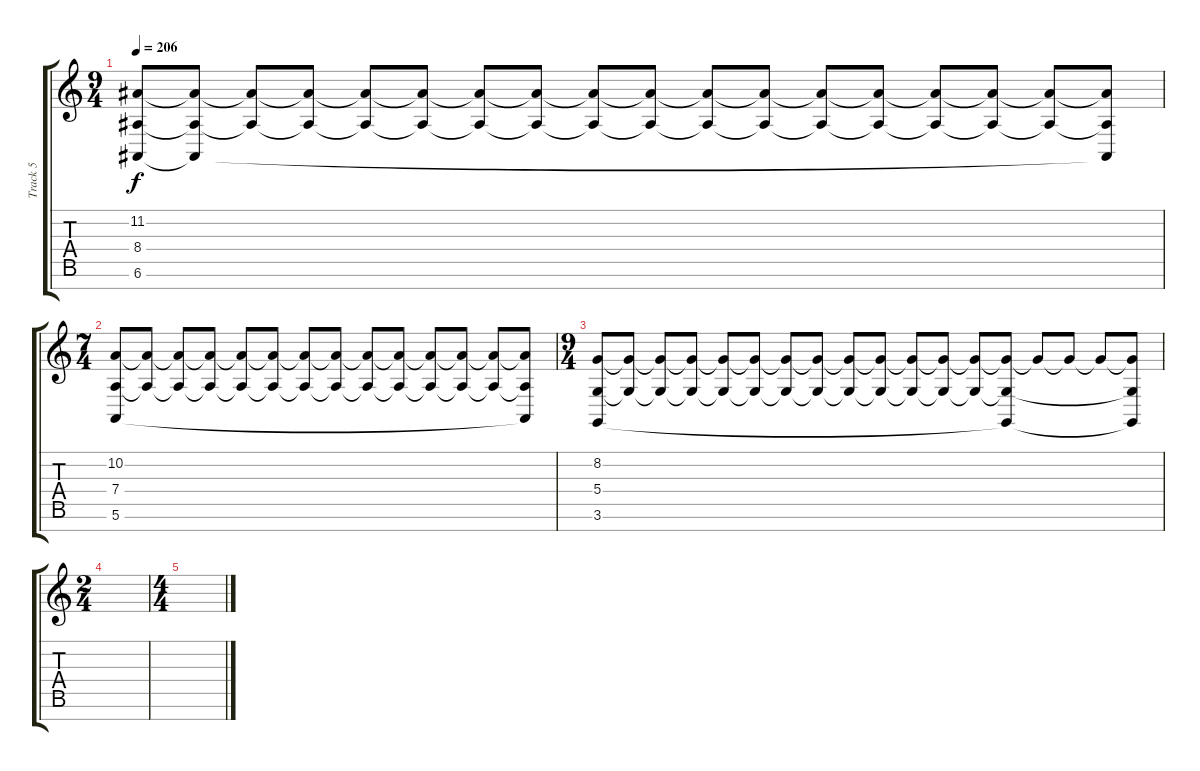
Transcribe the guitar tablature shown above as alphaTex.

\track ("Track 5" "Track 5") {instrument stringensemble1}
\staff {score tabs}
\tuning (E4 B3 G3 D3 A2 E2 B1) {hide}
\ts (9 4)
\tempo 206
\clef g2
\ks c
(11.2 8.4 6.6).8{dy f} (11.2{t} 8.4{t} 6.6{t}).8 (11.2{t} 8.4{t}).8 (11.2{t} 8.4{t}).8 (11.2{t} 8.4{t}).8 (11.2{t} 8.4{t}).8 (11.2{t} 8.4{t}).8 (11.2{t} 8.4{t}).8 (11.2{t} 8.4{t}).8 (11.2{t} 8.4{t}).8 (11.2{t} 8.4{t}).8 (11.2{t} 8.4{t}).8 (11.2{t} 8.4{t}).8 (11.2{t} 8.4{t}).8 (11.2{t} 8.4{t}).8 (11.2{t} 8.4{t}).8 (11.2{t} 8.4{t}).8 (11.2{t} 8.4{t} 6.6{t}).8 |
\ts (7 4)
(10.2 7.4 5.6).8 (10.2{t} 7.4{t}).8 (10.2{t} 7.4{t}).8 (10.2{t} 7.4{t}).8 (10.2{t} 7.4{t}).8 (10.2{t} 7.4{t}).8 (10.2{t} 7.4{t}).8 (10.2{t} 7.4{t}).8 (10.2{t} 7.4{t}).8 (10.2{t} 7.4{t}).8 (10.2{t} 7.4{t}).8 (10.2{t} 7.4{t}).8 (10.2{t} 7.4{t}).8 (10.2{t} 7.4{t} 5.6{t}).8 |
\ts (9 4)
(8.2 5.4 3.6).8 (8.2{t} 5.4{t}).8 (8.2{t} 5.4{t}).8 (8.2{t} 5.4{t}).8 (8.2{t} 5.4{t}).8 (8.2{t} 5.4{t}).8 (8.2{t} 5.4{t}).8 (8.2{t} 5.4{t}).8 (8.2{t} 5.4{t}).8 (8.2{t} 5.4{t}).8 (8.2{t} 5.4{t}).8 (8.2{t} 5.4{t}).8 (8.2{t} 5.4{t}).8 (8.2{t} 5.4{t} 3.6{t}).8 8.2{t}.8 8.2{t}.8 8.2{t}.8 (8.2{t} 5.4{t} 3.6{t}).8 |
\ts (2 4)
|
\ts (4 4)
